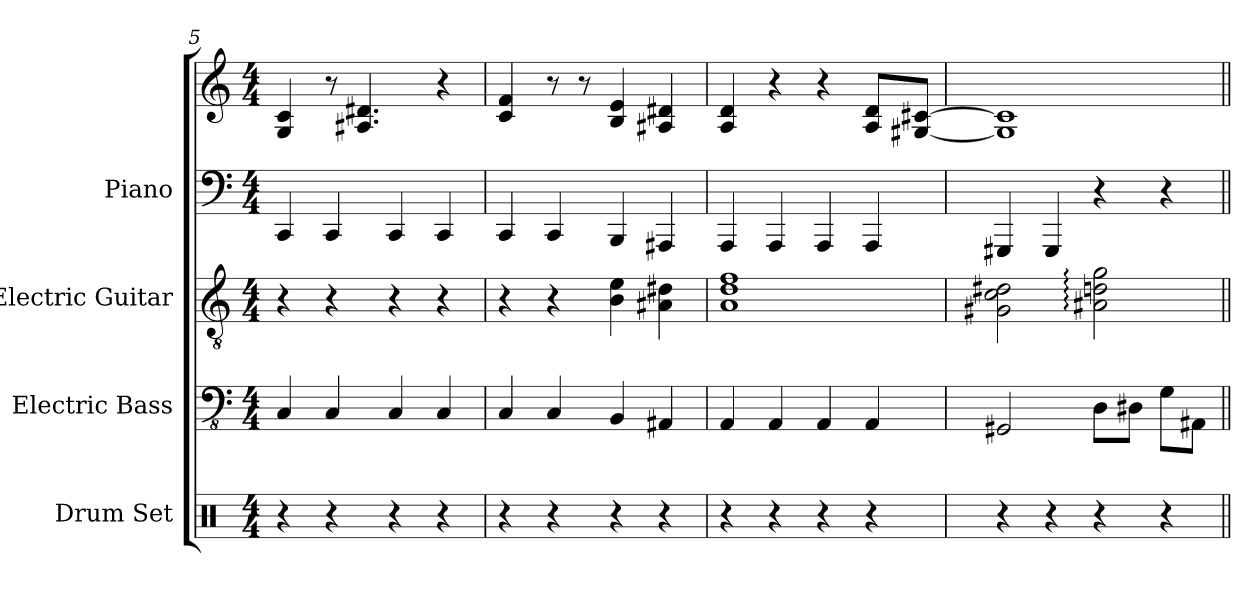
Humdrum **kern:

**kern	**kern	**kern	**kern	**kern
*part4	*part3	*part2	*part1	*part1
*staff5	*staff4	*staff3	*staff2	*staff1
*I"Drum Set	*I"Electric Bass	*I"Electric Guitar	*I"Piano	*
*I'Drums	*I'El. B.	*I'El. Guit.	*I'Pno.	*
*clefX	*clefFv4	*clefGv2	*clefF4	*clefG2
*k[]	*k[]	*k[]	*k[]	*k[]
*M4/4	*M4/4	*M4/4	*M4/4	*M4/4
=5	=5	=5	=5	=5
4r	4CC	4r	4CC	4c 4G
4r	4CC	4r	4CC	8r
.	.	.	.	4.A#X 4.d#X
4r	4CC	4r	4CC	.
4r	4CC	4r	4CC	4r
=6	=6	=6	=6	=6
4r	4CC	4r	4CC	4c 4f
4r	4CC	4r	4CC	8r
.	.	.	.	8r
4r	4BBB	4B 4e	4BBB	4B 4e
4r	4AAA#X	4A#X 4d#X	4AAA#X	4A#X 4d#X
=7	=7	=7	=7	=7
4r	4AAA	1A 1d 1f	4AAA	4A 4d
4r	4AAA	.	4AAA	4r
4r	4AAA	.	4AAA	4r
4r	4AAA	.	4AAA	8A 8dL
.	.	.	.	[8G#X [8c#XJ
=8	=8	=8	=8	=8
4r	2GGG#X	2G#X 2d#X 2c	4GGG#X	1G#] 1c#]
4r	.	.	4GGG#	.
4r	8DDL	2A#X: 2dn: 2g:	4r	.
.	8DD#XJ	.	.	.
4r	8GGL	.	4r	.
.	8AAA#XJ	.	.	.
=||	=||	=||	=||	=||
*-	*-	*-	*-	*-
